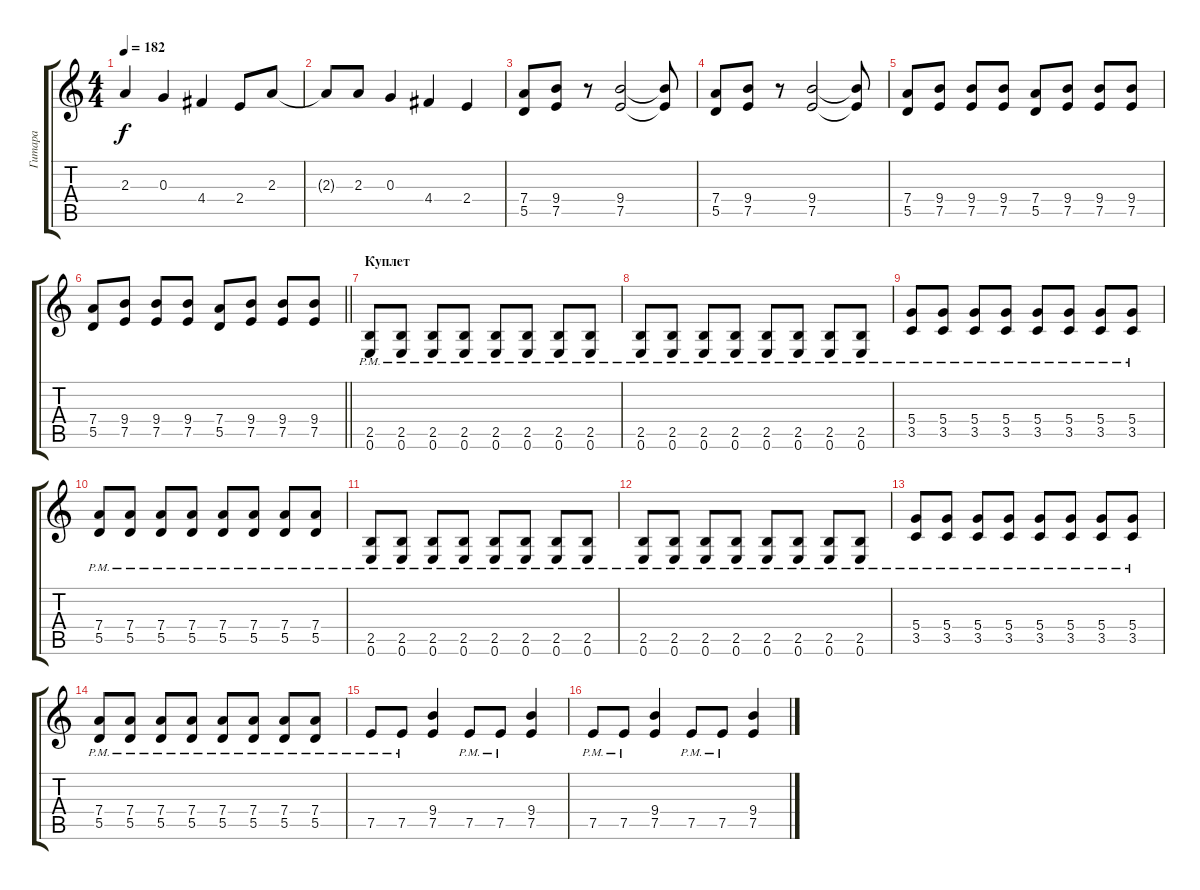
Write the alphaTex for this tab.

\track ("Гитара" "Гитара") {instrument overdrivenguitar}
\staff {score tabs}
\tuning (E4 B3 G3 D3 A2 E2) {hide}
\ts (4 4)
\tempo 182
\clef g2
\ks c
2.3.4{dy f} 0.3.4 4.4.4 2.4.8 2.3.8 |
2.3{t}.8 2.3.8 0.3.4 4.4.4 2.4.4 |
(7.4 5.5).8 (9.4 7.5).8 r.8 (9.4 7.5).2 (9.4{t} 7.5{t}).8 |
(7.4 5.5).8 (9.4 7.5).8 r.8 (9.4 7.5).2 (9.4{t} 7.5{t}).8 |
(7.4 5.5).8 (9.4 7.5).8 (9.4 7.5).8 (9.4 7.5).8 (7.4 5.5).8 (9.4 7.5).8 (9.4 7.5).8 (9.4 7.5).8 |
\barLineRight lightlight
(7.4 5.5).8 (9.4 7.5).8 (9.4 7.5).8 (9.4 7.5).8 (7.4 5.5).8 (9.4 7.5).8 (9.4 7.5).8 (9.4 7.5).8 |
\section ("" "Куплет")
(2.5{pm} 0.6{pm}).8 (2.5{pm} 0.6{pm}).8 (2.5{pm} 0.6{pm}).8 (2.5{pm} 0.6{pm}).8 (2.5{pm} 0.6{pm}).8 (2.5{pm} 0.6{pm}).8 (2.5{pm} 0.6{pm}).8 (2.5{pm} 0.6{pm}).8 |
(2.5{pm} 0.6{pm}).8 (2.5{pm} 0.6{pm}).8 (2.5{pm} 0.6{pm}).8 (2.5{pm} 0.6{pm}).8 (2.5{pm} 0.6{pm}).8 (2.5{pm} 0.6{pm}).8 (2.5{pm} 0.6{pm}).8 (2.5{pm} 0.6{pm}).8 |
(5.4{pm} 3.5{pm}).8 (5.4{pm} 3.5{pm}).8 (5.4{pm} 3.5{pm}).8 (5.4{pm} 3.5{pm}).8 (5.4{pm} 3.5{pm}).8 (5.4{pm} 3.5{pm}).8 (5.4{pm} 3.5{pm}).8 (5.4{pm} 3.5{pm}).8 |
(7.4{pm} 5.5{pm}).8 (7.4{pm} 5.5{pm}).8 (7.4{pm} 5.5{pm}).8 (7.4{pm} 5.5{pm}).8 (7.4{pm} 5.5{pm}).8 (7.4{pm} 5.5{pm}).8 (7.4{pm} 5.5{pm}).8 (7.4{pm} 5.5{pm}).8 |
(2.5{pm} 0.6{pm}).8 (2.5{pm} 0.6{pm}).8 (2.5{pm} 0.6{pm}).8 (2.5{pm} 0.6{pm}).8 (2.5{pm} 0.6{pm}).8 (2.5{pm} 0.6{pm}).8 (2.5{pm} 0.6{pm}).8 (2.5{pm} 0.6{pm}).8 |
(2.5{pm} 0.6{pm}).8 (2.5{pm} 0.6{pm}).8 (2.5{pm} 0.6{pm}).8 (2.5{pm} 0.6{pm}).8 (2.5{pm} 0.6{pm}).8 (2.5{pm} 0.6{pm}).8 (2.5{pm} 0.6{pm}).8 (2.5{pm} 0.6{pm}).8 |
(5.4{pm} 3.5{pm}).8 (5.4{pm} 3.5{pm}).8 (5.4{pm} 3.5{pm}).8 (5.4{pm} 3.5{pm}).8 (5.4{pm} 3.5{pm}).8 (5.4{pm} 3.5{pm}).8 (5.4{pm} 3.5{pm}).8 (5.4{pm} 3.5{pm}).8 |
(7.4{pm} 5.5{pm}).8 (7.4{pm} 5.5{pm}).8 (7.4{pm} 5.5{pm}).8 (7.4{pm} 5.5{pm}).8 (7.4{pm} 5.5{pm}).8 (7.4{pm} 5.5{pm}).8 (7.4{pm} 5.5{pm}).8 (7.4{pm} 5.5{pm}).8 |
7.5{pm}.8 7.5{pm}.8 (9.4 7.5).4 7.5{pm}.8 7.5{pm}.8 (9.4 7.5).4 |
7.5{pm}.8 7.5{pm}.8 (9.4 7.5).4 7.5{pm}.8 7.5{pm}.8 (9.4 7.5).4
